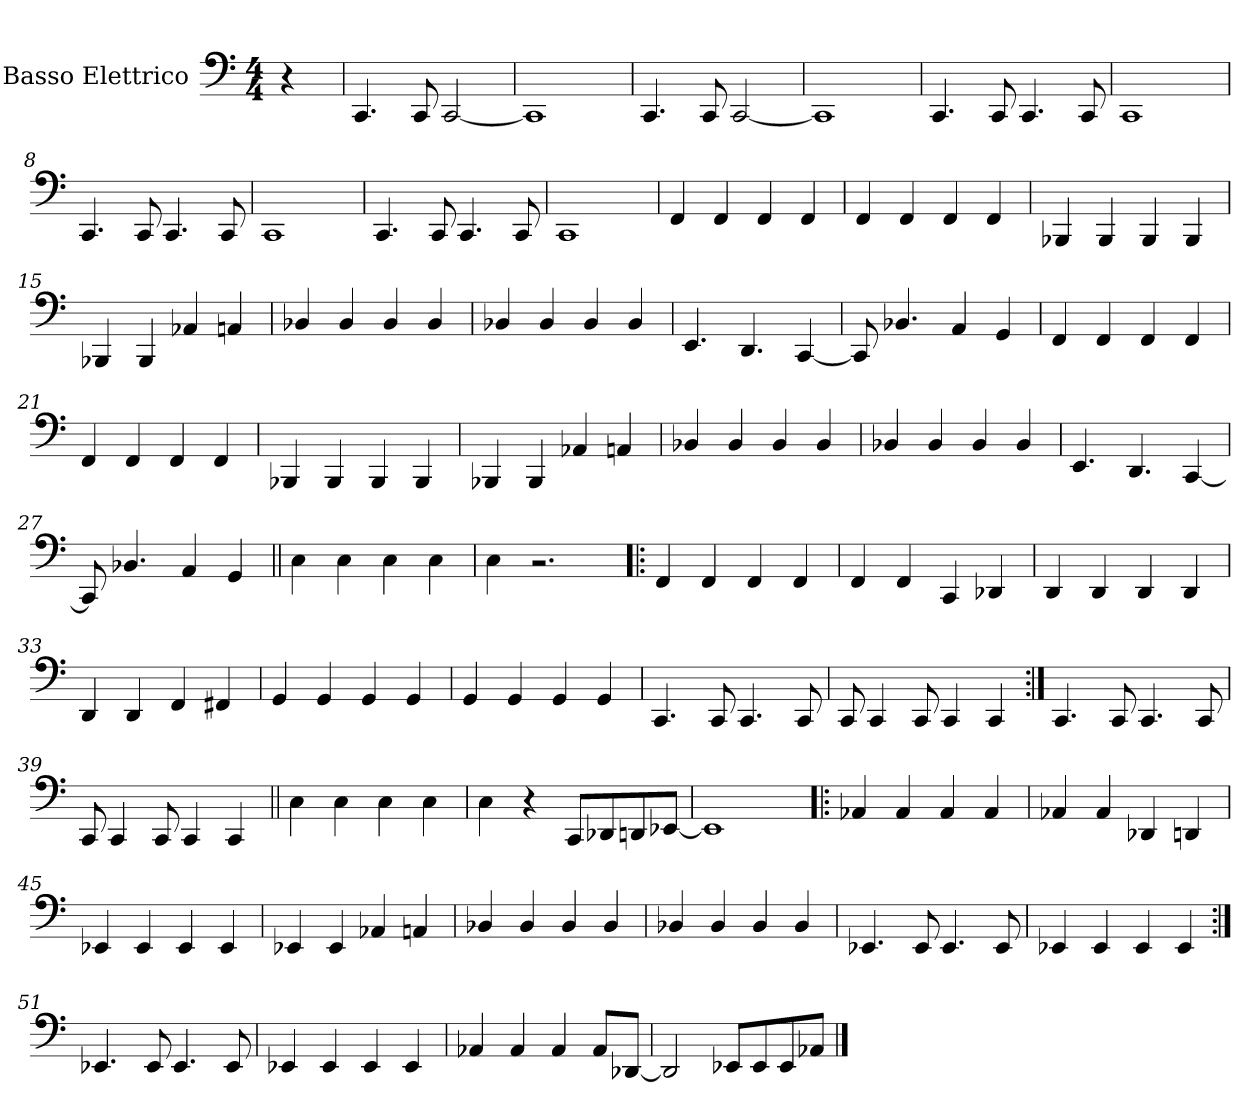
**kern
*part1
*staff1
*I"Basso Elettrico
*stria4
*
*k[]
*C:
*M4/4
*MM126
=1
4r
=2
4.CC
8CC
[2CC
=3
1CC]
=4
4.CC
8CC
[2CC
=5
1CC]
=6
4.CC
8CC
4.CC
8CC
=7
1CC
=8
4.CC
8CC
4.CC
8CC
=9
1CC
=10
4.CC
8CC
4.CC
8CC
=11
1CC
=12
4FF
4FF
4FF
4FF
=13
4FF
4FF
4FF
4FF
=14
4BBB-X
4BBB-
4BBB-
4BBB-
=15
4BBB-X
4BBB-
4AA-X
4AAn
=16
4BB-X
4BB-
4BB-
4BB-
=17
4BB-X
4BB-
4BB-
4BB-
=18
4.EE
4.DD
[4CC
=19
8CC]
4.BB-X
4AA
4GG
=20
4FF
4FF
4FF
4FF
=21
4FF
4FF
4FF
4FF
=22
4BBB-X
4BBB-
4BBB-
4BBB-
=23
4BBB-X
4BBB-
4AA-X
4AAn
=24
4BB-X
4BB-
4BB-
4BB-
=25
4BB-X
4BB-
4BB-
4BB-
=26
4.EE
4.DD
[4CC
=27
8CC]
4.BB-X
4AA
4GG
=28||
4C
4C
4C
4C
=29
4C
2.r
=30!|:
4FF
4FF
4FF
4FF
=31
4FF
4FF
4CC
4DD-X
=32
4DD
4DD
4DD
4DD
=33
4DD
4DD
4FF
4FF#X
=34
4GG
4GG
4GG
4GG
=35
4GG
4GG
4GG
4GG
=36
4.CC
8CC
4.CC
8CC
=37
8CC
4CC
8CC
4CC
4CC
=38:|!
4.CC
8CC
4.CC
8CC
=39
8CC
4CC
8CC
4CC
4CC
=40||
4C
4C
4C
4C
=41
4C
4r
8CCL
8DD-X
8DDn
[8EE-XJ
=42
1EE-]
=43!|:
4AA-X
4AA-
4AA-
4AA-
=44
4AA-X
4AA-
4DD-X
4DDn
=45
4EE-X
4EE-
4EE-
4EE-
=46
4EE-X
4EE-
4AA-X
4AAn
=47
4BB-X
4BB-
4BB-
4BB-
=48
4BB-X
4BB-
4BB-
4BB-
=49
4.EE-X
8EE-
4.EE-
8EE-
=50
4EE-X
4EE-
4EE-
4EE-
=51:|!
4.EE-X
8EE-
4.EE-
8EE-
=52
4EE-X
4EE-
4EE-
4EE-
=53
4AA-X
4AA-
4AA-
8AA-L
[8DD-XJ
=54
2DD-]
8EE-XL
8EE-
8EE-
8AA-XJ
==
*-
